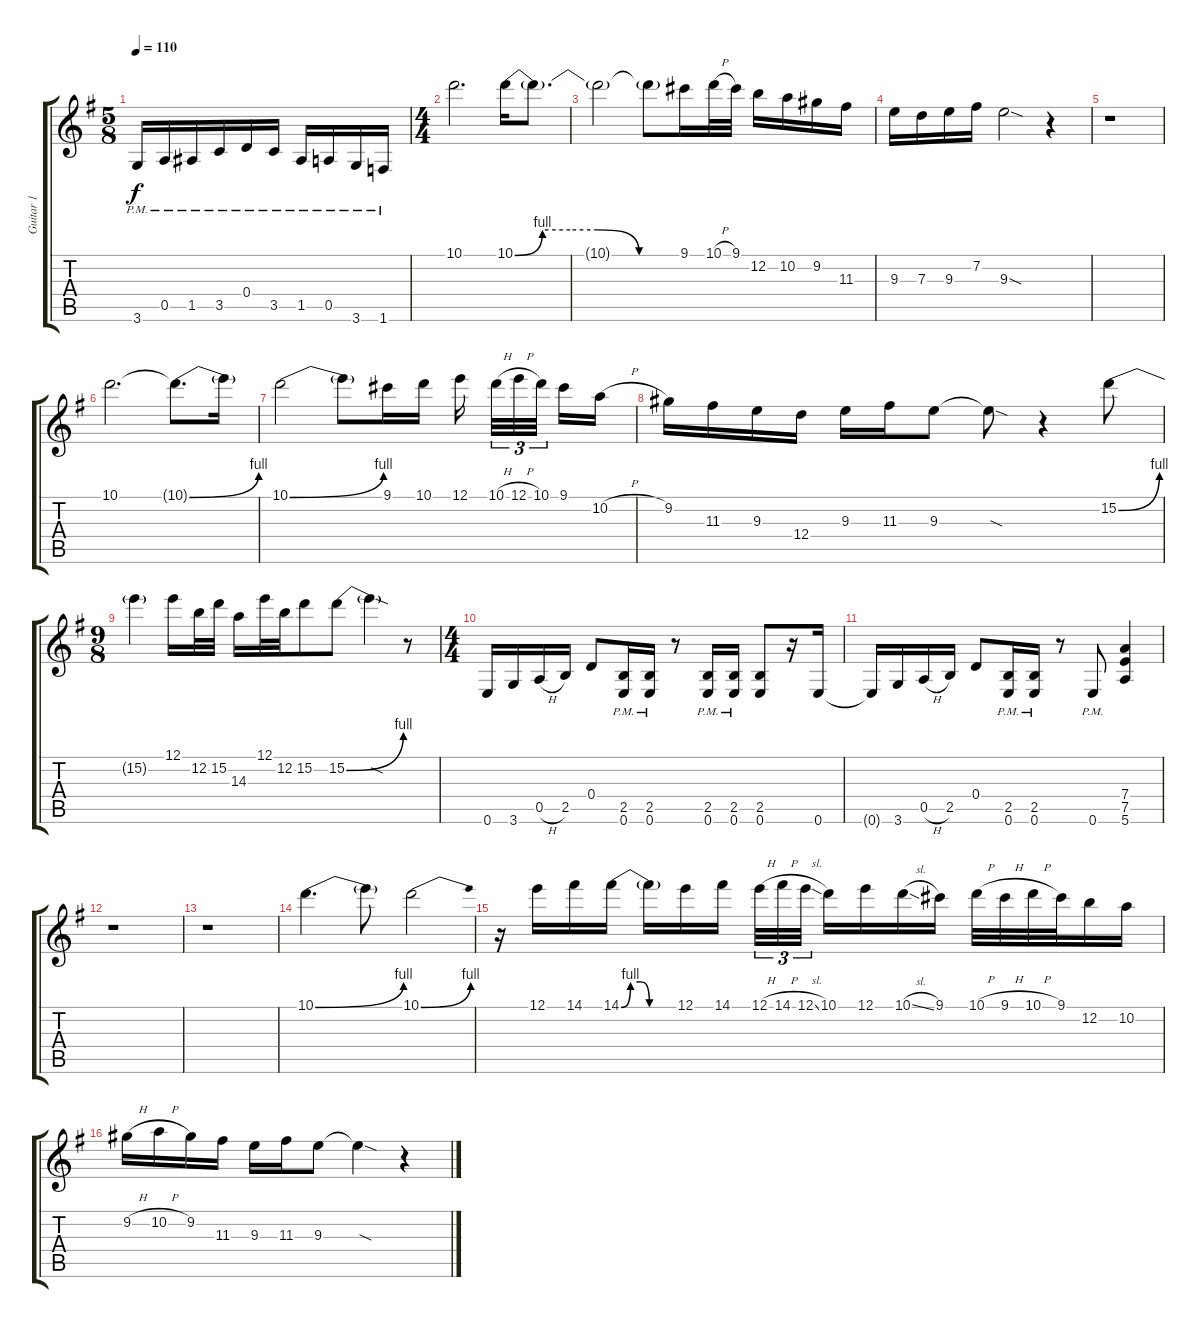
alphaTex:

\track ("Guitar 1" "Guitar 1") {instrument distortionguitar}
\staff {score tabs}
\tuning (E4 B3 G3 D3 A2 E2) {hide}
\ts (5 8)
\tempo 110
\clef g2
\ks g
3.6{pm}.16{dy f} 0.5{pm}.16 1.5{pm}.16 3.5{pm}.16 0.4{pm}.16 3.5{pm}.16 1.5{pm}.16 0.5{pm}.16 3.6{pm}.16 1.6{pm}.16 |
\ts (4 4)
10.1.2{d instrument distortionguitar} 10.1{be (custom 0 0 10 4 20 4 30 4 45 0 60 0)}.16 10.1{t}.8{d} |
10.1{t}.2 10.1{t}.8 9.1.16 10.1{h}.32 9.1.32 12.2.16 10.2.16 9.2.16 11.3.16 |
9.3.16 7.3.16 9.3.16 7.2.16 9.3{sod}.2 r.4 |
r.1 |
10.1.2{d} 10.1{be (bend 0 0 60 4) t}.8{d} 10.1{t}.16 |
10.1{be (bend 0 0 60 4)}.2 10.1{t}.8 9.1.16 10.1.16 12.1.16{beam splitsecondary} 10.1{h}.32{tu (3 2)} 12.1{h}.32{tu (3 2)} 10.1.32{tu (3 2) beam splitsecondary} 9.1.16 10.2{h}.16 |
9.2.16 11.3.16 9.3.16 12.4.16 9.3.16 11.3.16 9.3.8 9.3{sod t}.8 r.4 15.2{be (bend 0 0 60 4)}.8 |
\ts (9 8)
15.2{t}.4 12.1.16 12.2.32 15.2.32 14.3.16 12.1.32 12.2.32 15.2.8 15.2{be (bend 0 0 60 4)}.8 15.2{sod t}.4 r.8 |
\ts (4 4)
0.6.16 3.6.16 0.5{h}.16 2.5.16 0.4.8 (2.5{pm} 0.6{pm}).16 (2.5{pm} 0.6{pm}).16 r.8 (2.5{pm} 0.6{pm}).16 (2.5{pm} 0.6{pm}).16 (2.5 0.6).8 r.16 0.6.16 |
0.6{t}.16 3.6.16 0.5{h}.16 2.5.16 0.4.8 (2.5{pm} 0.6{pm}).16 (2.5{pm} 0.6{pm}).16 r.8 0.6{pm}.8 (7.4 7.5 5.6).4 |
r.1 |
r.1 |
10.1{be (bend 0 0 60 4)}.4{d} 10.1{t}.8 10.1{be (bend 0 0 60 4)}.2 |
r.16 12.1.16 14.1.16 14.1{be (custom 0 0 10 4 20 4 30 0 60 0)}.16 14.1{t}.16 12.1.16 14.1.16{beam splitsecondary} 12.1{h}.32{tu (3 2)} 14.1{h}.32{tu (3 2)} 12.1{sl}.32{tu (3 2)} 10.1.16 12.1.16 10.1{sl}.16 9.1.16 10.1{h}.32 9.1{h}.32 10.1{h}.32 9.1.32 12.2.16 10.2.16 |
9.2{h}.16 10.2{h}.16 9.2.16 11.3.16 9.3.16 11.3.16 9.3.8 9.3{sod t}.4 r.4
